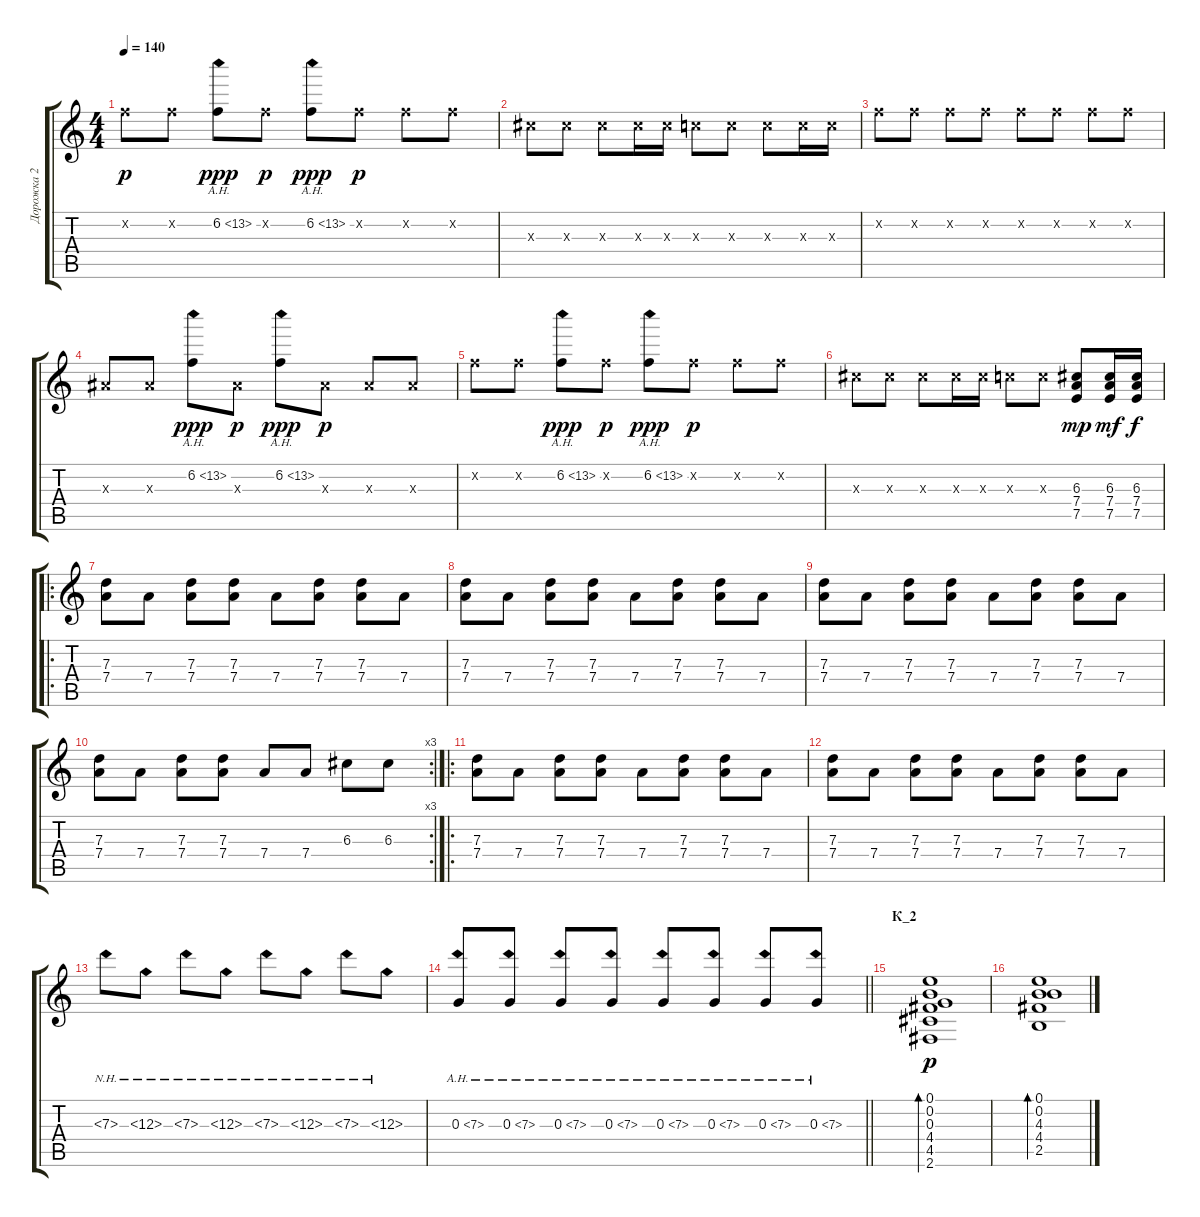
\track ("Дорожка 2" "Дорожка 2") {instrument acousticguitarsteel}
\staff {score tabs}
\tuning (E4 B3 G3 D3 A2 E2) {hide}
\ts (4 4)
\tempo 140
\clef g2
\ks c
6.2{x}.8{dy p} 6.2{x}.8 6.2{ah 7}.8{dy ppp} 6.2{x}.8{dy p} 6.2{ah 7}.8{dy ppp} 6.2{x}.8{dy p} 6.2{x}.8 6.2{x}.8 |
6.3{x}.8 6.3{x}.8 6.3{x}.8 6.3{x}.16 6.3{x}.16 5.3{x}.8 5.3{x}.8 5.3{x}.8 5.3{x}.16 5.3{x}.16 |
6.2{x}.8 6.2{x}.8 6.2{x}.8 6.2{x}.8 6.2{x}.8 6.2{x}.8 6.2{x}.8 6.2{x}.8 |
3.3{x}.8 3.3{x}.8 6.2{ah 7}.8{dy ppp} 3.3{x}.8{dy p} 6.2{ah 7}.8{dy ppp} 3.3{x}.8{dy p} 3.3{x}.8 3.3{x}.8 |
6.2{x}.8 6.2{x}.8 6.2{ah 7}.8{dy ppp} 6.2{x}.8{dy p} 6.2{ah 7}.8{dy ppp} 6.2{x}.8{dy p} 6.2{x}.8 6.2{x}.8 |
6.3{x}.8 6.3{x}.8 6.3{x}.8 6.3{x}.16 6.3{x}.16 5.3{x}.8 5.3{x}.8 (6.3 7.4 7.5).8{dy mp} (6.3 7.4 7.5).16{dy mf} (6.3 7.4 7.5).16{dy f} |
\ro
(7.3 7.4).8 7.4.8 (7.3 7.4).8 (7.3 7.4).8 7.4.8 (7.3 7.4).8 (7.3 7.4).8 7.4.8 |
(7.3 7.4).8 7.4.8 (7.3 7.4).8 (7.3 7.4).8 7.4.8 (7.3 7.4).8 (7.3 7.4).8 7.4.8 |
(7.3 7.4).8 7.4.8 (7.3 7.4).8 (7.3 7.4).8 7.4.8 (7.3 7.4).8 (7.3 7.4).8 7.4.8 |
\rc 3
(7.3 7.4).8 7.4.8 (7.3 7.4).8 (7.3 7.4).8 7.4.8 7.4.8 6.3.8 6.3.8 |
\ro
(7.3 7.4).8 7.4.8 (7.3 7.4).8 (7.3 7.4).8 7.4.8 (7.3 7.4).8 (7.3 7.4).8 7.4.8 |
(7.3 7.4).8 7.4.8 (7.3 7.4).8 (7.3 7.4).8 7.4.8 (7.3 7.4).8 (7.3 7.4).8 7.4.8 |
7.3{nh}.8 6.3{nh}.8 7.3{nh}.8 6.3{nh}.8 7.3{nh}.8 6.3{nh}.8 7.3{nh}.8 6.3{nh}.8 |
\barLineRight lightlight
0.3{ah 7}.8 0.3{ah 7}.8 0.3{ah 7}.8 0.3{ah 7}.8 0.3{ah 7}.8 0.3{ah 7}.8 0.3{ah 7}.8 0.3{ah 7}.8 |
\section ("" "К_2")
(0.1 0.2 0.3 4.4 4.5 2.6).1{bd 60 dy p volume 6 instrument acousticguitarsteel} |
(0.1 0.2 4.3 4.4 2.5).1{bd 240}
